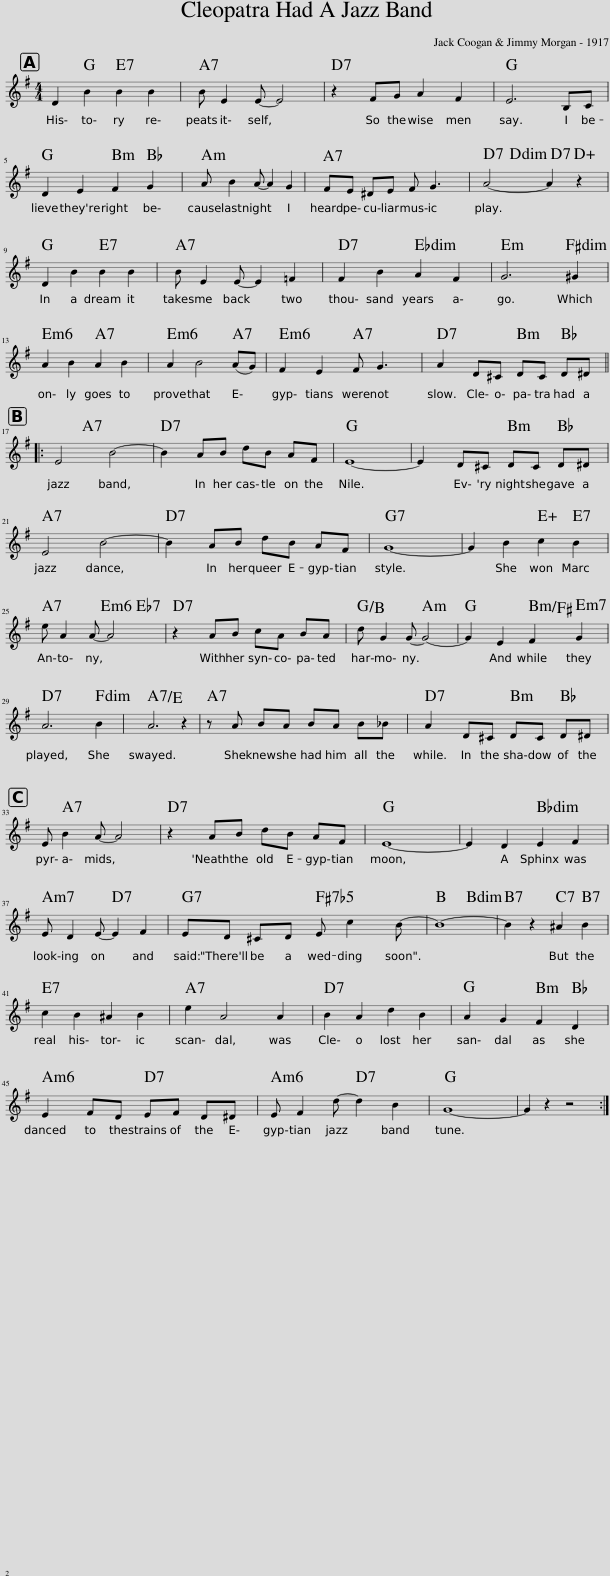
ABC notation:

X:1
L:1/8
M:4/4
I:linebreak $
K:G
V:1 treble
V:1
 D2 B2 B2 B2 | B E2 E- E4 | z2 FG A2 F2 | E6 B,C |$ D2 E2 F2 G2 | %5
 A B2 A- A2 G2 | FE ^DE F G3 | A4- A2 z2 |$ D2 B2 B2 B2 | B E2 E- E2 =F2 | %10
 F2 B2 A2 F2 | G6 ^G2 |$ A2 B2 A2 B2 | A2 B4 (AG) | F2 E2 F G3 | %15
 A2 D^C DC D^D |:$ E4 B4- | B2 AB dB AF | E8- | E2 D^C DC D^D |$ %20
 E4 B4- | B2 AB dB AF | G8- | G2 B2 c2 B2 |$ e A2 A- A4 | %25
 z2 AB cA BA | d G2 G- G4- | G2 E2 F2 G2 |$ A6 B2 | A6 z2 | %30
 z A BA BA B_B | A2 D^C DC D^D |$ E B2 A- A4 | z2 AB dB AF | E8- | %35
 E2 D2 E2 F2 |$ E D2 E- E2 F2 | ED ^CD E c2 B- | B8- | B2 z2 ^A2 B2 |$ %40
 c2 B2 ^A2 B2 | e2 A4 A2 | B2 A2 d2 B2 | A2 G2 F2 D2 |$ E2 FD EF D^D | %45
 E F2 d- d2 B2 | G8- | G2 z2 z4 :| %48
